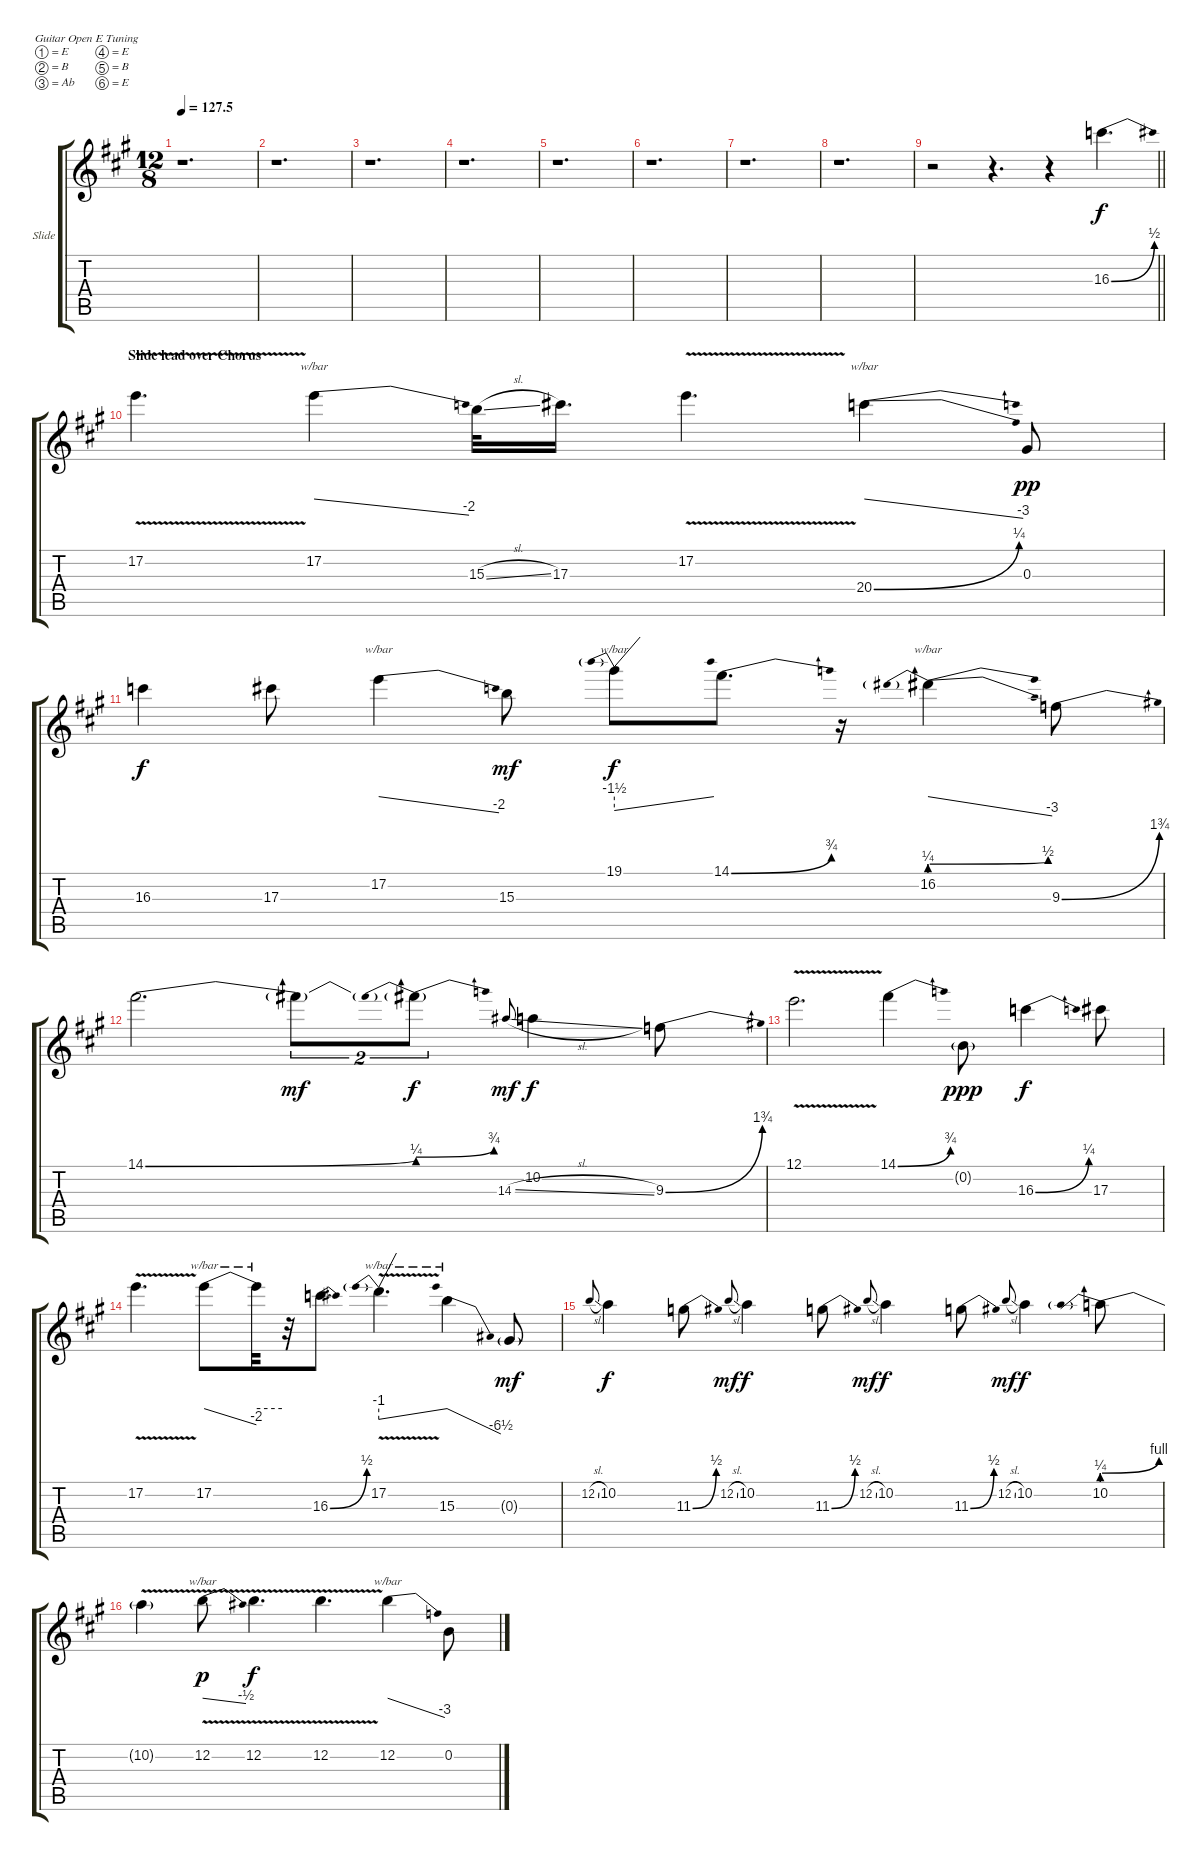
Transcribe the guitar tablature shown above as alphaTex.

\bracketExtendMode groupsimilarinstruments
\firstSystemTrackNameOrientation horizontal
\otherSystemsTrackNameOrientation horizontal
\track ("Slide Guitar- Open E Tuning" "Slide") {instrument overdrivenguitar}
\staff {score tabs}
\tuning (E4 B3 Ab3 E3 B2 E2)
\ts (12 8)
\tempo
127.5
\accidentals auto
\clef g2
\ottava regular
\simile none
\ks a
r.1{d dy f} |
r.1{d} |
r.1{d} |
r.1{d} |
r.1{d} |
r.1{d} |
r.1{d} |
r.1{d} |
\barLineRight lightlight
r.2 r.4{d} r.4 16.3{be (bend 31.799999999999997 0 42 2)}.4{d} |
\section ("" "Slide lead over Chorus")
17.2{v}.4{d} 17.2.4{tbe (dive default 33.6 0 59.4 -8)} 15.3{sl}.32 17.3.16{d} 17.2{v}.4{d} 20.4{be (bend 0 0 3 1)}.4{tbe (dive default 15 0 60 -12)} 0.3.8{dy pp} |
16.3.4{dy f} 17.3.8 17.2.4{tbe (dive default 33 0 60 -8)} 15.3.8{dy mf} 19.1.8{tbe (predivedive default 0 -6 16.2 0) dy f} 14.1{be (bend 18 0 55.8 3)}.8{d} r.16 16.2{be (prebendbend 0 1 24.599999999999998 2)}.4{tbe (dive default 37.8 0 60 -12)} 9.3{be (bend 7.199999999999999 0 43.199999999999996 7)}.8 |
14.1{be (bend 0 0 49.199999999999996 1)}.2{d} 14.1{t}.8{tu (2 3) dy mf} 14.1{be (prebendbend 16.2 1 46.199999999999996 3) t}.8{tu (2 3) dy f} 14.3{sl}.8{gr onbeat dy mf} 10.2.4{dy f} 9.3{be (bend 7.199999999999999 0 43.199999999999996 7)}.8 |
12.1{v}.2{d} 14.1{be (bend 28.2 0 45.6 3)}.4 0.2{g}.8{dy ppp} 16.3{be (bend 15 0 59.4 1)}.4{dy f} 17.3.8 |
17.2{v}.4{d} 17.2.8{tbe (dive default 34.199999999999996 0 52.199999999999996 -8)} 17.2{t}.32{tbe (hold default 0 0 60 0)} r.32 16.3{be (bend 10.2 0 37.8 2)}.8{d} 17.2{v}.4{d tbe (predivedive default 0 -4 6.6 0)} 15.3.4{tbe (dive default 25.8 0 59.4 -26)} 0.3{g}.8{dy mf} |
12.2{sl}.8{gr onbeat} 10.2.4{dy f} 11.3{be (bend 7.199999999999999 0 40.199999999999996 2)}.8 12.2{sl}.8{gr onbeat dy mf} 10.2.4{dy f} 11.3{be (bend 7.199999999999999 0 40.199999999999996 2)}.8 12.2{sl}.8{gr onbeat dy mf} 10.2.4{dy f} 11.3{be (bend 7.199999999999999 0 40.199999999999996 2)}.8 12.2{sl}.8{gr onbeat dy mf} 10.2.4{dy f} 10.2{be (prebendbend 0 1 51 4)}.8 |
10.2{be (hold 0 0 60 0) v t}.4 12.2{v}.8{tbe (dive default 47.4 0 60 -2) dy p} 12.2{v}.4{d dy f} 12.2{v}.4{d} 12.2.4{tbe (dive default 41.4 0 60 -12)} 0.2.8
